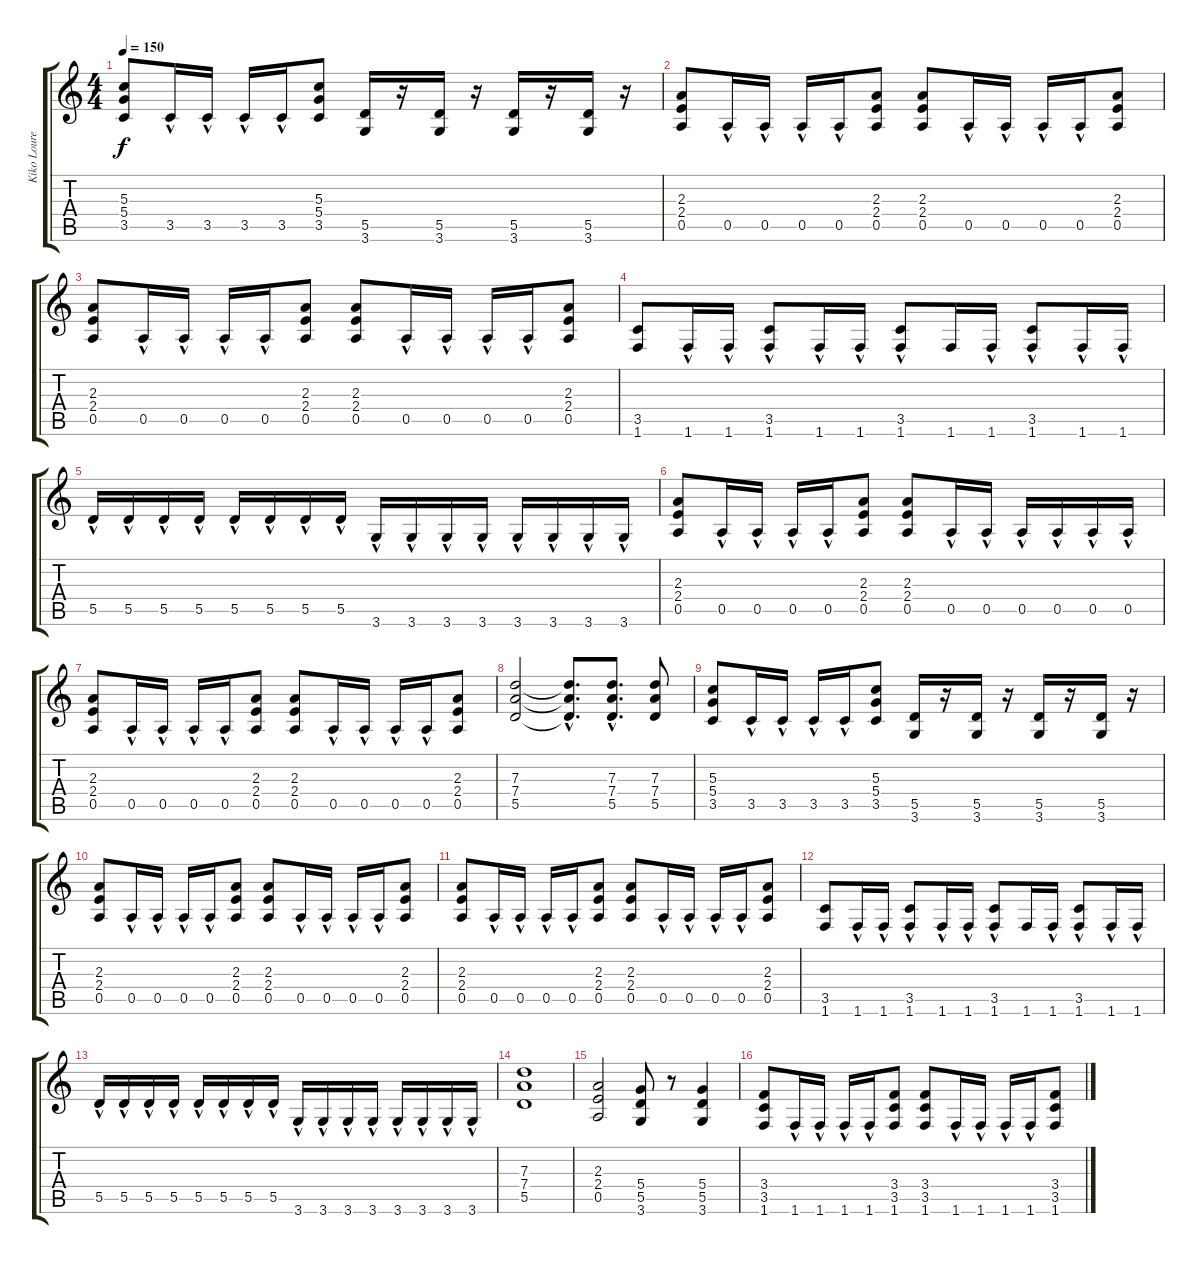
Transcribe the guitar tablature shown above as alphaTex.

\track ("Kiko Loureiro" "Kiko Loure") {instrument distortionguitar}
\staff {score tabs}
\tuning (E4 B3 G3 D3 A2 E2) {hide}
\ts (4 4)
\tempo 150
\clef g2
\ks c
(5.3 5.4 3.5).8{dy f} 3.5{hac}.16 3.5{hac}.16 3.5{hac}.16 3.5{hac}.16 (5.3 5.4 3.5).8 (5.5 3.6).16 r.16 (5.5 3.6).16 r.16 (5.5 3.6).16 r.16 (5.5 3.6).16 r.16 |
(2.3 2.4 0.5).8 0.5{hac}.16 0.5{hac}.16 0.5{hac}.16 0.5{hac}.16 (2.3 2.4 0.5).8 (2.3 2.4 0.5).8 0.5{hac}.16 0.5{hac}.16 0.5{hac}.16 0.5{hac}.16 (2.3 2.4 0.5).8 |
(2.3 2.4 0.5).8 0.5{hac}.16 0.5{hac}.16 0.5{hac}.16 0.5{hac}.16 (2.3 2.4 0.5).8 (2.3 2.4 0.5).8 0.5{hac}.16 0.5{hac}.16 0.5{hac}.16 0.5{hac}.16 (2.3 2.4 0.5).8 |
(3.5 1.6).8 1.6{hac}.16 1.6{hac}.16 (3.5{hac} 1.6{hac}).8 1.6{hac}.16 1.6{hac}.16 (3.5{hac} 1.6{hac}).8 1.6.16 1.6{hac}.16 (3.5{hac} 1.6{hac}).8 1.6{hac}.16 1.6{hac}.16 |
5.5{hac}.16 5.5{hac}.16 5.5{hac}.16 5.5{hac}.16 5.5{hac}.16 5.5{hac}.16 5.5{hac}.16 5.5{hac}.16 3.6{hac}.16 3.6{hac}.16 3.6{hac}.16 3.6{hac}.16 3.6{hac}.16 3.6{hac}.16 3.6{hac}.16 3.6{hac}.16 |
(2.3 2.4 0.5).8 0.5{hac}.16 0.5{hac}.16 0.5{hac}.16 0.5{hac}.16 (2.3 2.4 0.5).8 (2.3 2.4 0.5).8 0.5{hac}.16 0.5{hac}.16 0.5{hac}.16 0.5{hac}.16 0.5{hac}.16 0.5{hac}.16 |
(2.3 2.4 0.5).8 0.5{hac}.16 0.5{hac}.16 0.5{hac}.16 0.5{hac}.16 (2.3 2.4 0.5).8 (2.3 2.4 0.5).8 0.5{hac}.16 0.5{hac}.16 0.5{hac}.16 0.5{hac}.16 (2.3 2.4 0.5).8 |
(7.3 7.4 5.5).2 (7.3{hac t} 7.4{hac t} 5.5{hac t}).8{d} (7.3{hac} 7.4{hac} 5.5{hac}).8{d} (7.3 7.4 5.5).8 |
(5.3 5.4 3.5).8 3.5{hac}.16 3.5{hac}.16 3.5{hac}.16 3.5{hac}.16 (5.3 5.4 3.5).8 (5.5 3.6).16 r.16 (5.5 3.6).16 r.16 (5.5 3.6).16 r.16 (5.5 3.6).16 r.16 |
(2.3 2.4 0.5).8 0.5{hac}.16 0.5{hac}.16 0.5{hac}.16 0.5{hac}.16 (2.3 2.4 0.5).8 (2.3 2.4 0.5).8 0.5{hac}.16 0.5{hac}.16 0.5{hac}.16 0.5{hac}.16 (2.3 2.4 0.5).8 |
(2.3 2.4 0.5).8 0.5{hac}.16 0.5{hac}.16 0.5{hac}.16 0.5{hac}.16 (2.3 2.4 0.5).8 (2.3 2.4 0.5).8 0.5{hac}.16 0.5{hac}.16 0.5{hac}.16 0.5{hac}.16 (2.3 2.4 0.5).8 |
(3.5 1.6).8 1.6{hac}.16 1.6{hac}.16 (3.5{hac} 1.6{hac}).8 1.6{hac}.16 1.6{hac}.16 (3.5{hac} 1.6{hac}).8 1.6.16 1.6{hac}.16 (3.5{hac} 1.6{hac}).8 1.6{hac}.16 1.6{hac}.16 |
5.5{hac}.16 5.5{hac}.16 5.5{hac}.16 5.5{hac}.16 5.5{hac}.16 5.5{hac}.16 5.5{hac}.16 5.5{hac}.16 3.6{hac}.16 3.6{hac}.16 3.6{hac}.16 3.6{hac}.16 3.6{hac}.16 3.6{hac}.16 3.6{hac}.16 3.6{hac}.16 |
(7.3 7.4 5.5).1 |
(2.3 2.4 0.5).2 (5.4 5.5 3.6).8 r.8 (5.4 5.5 3.6).4 |
(3.4 3.5 1.6).8 1.6{hac}.16 1.6{hac}.16 1.6{hac}.16 1.6{hac}.16 (3.4 3.5 1.6).8 (3.4 3.5 1.6).8 1.6{hac}.16 1.6{hac}.16 1.6{hac}.16 1.6{hac}.16 (3.4 3.5 1.6).8
